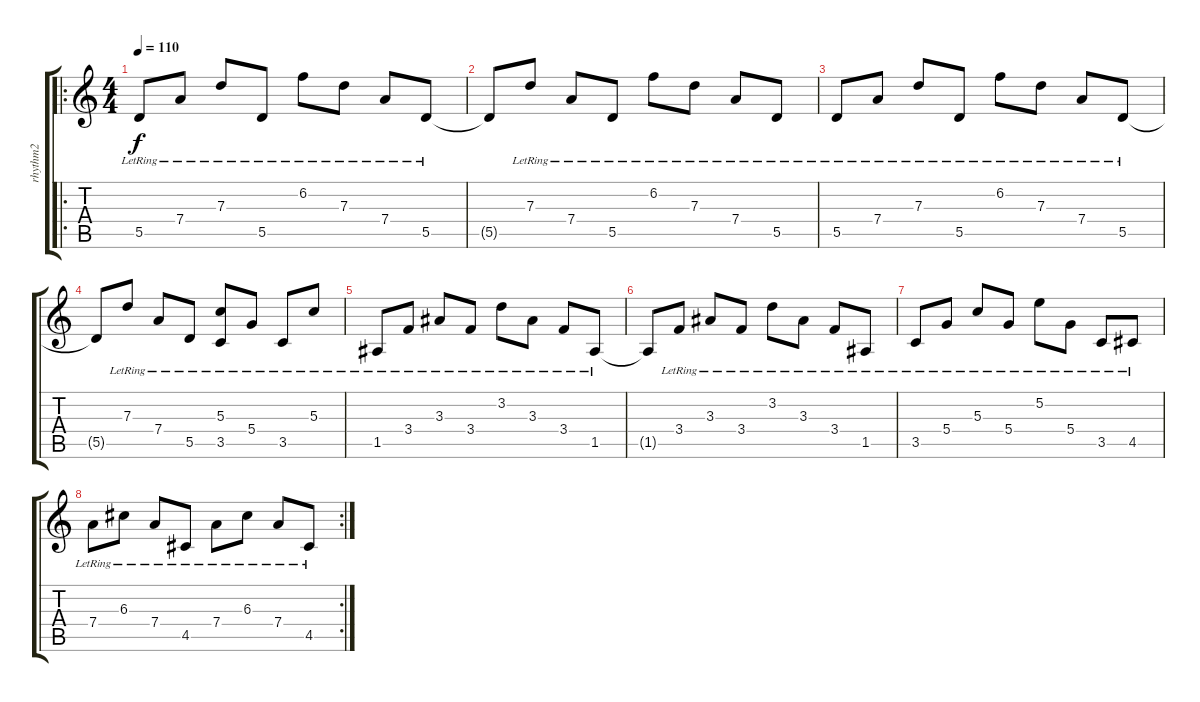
\track ("rhythm2" "rhythm2") {instrument acousticguitarnylon}
\staff {score tabs}
\tuning (E4 B3 G3 D3 A2 E2) {hide}
\ro
\ts (4 4)
\tempo 110
\clef g2
\ks c
5.5{lr}.8{dy f} 7.4{lr}.8 7.3{lr}.8 5.5{lr}.8 6.2{lr}.8 7.3{lr}.8 7.4{lr}.8 5.5{lr}.8 |
5.5{t}.8 7.3{lr}.8 7.4{lr}.8 5.5{lr}.8 6.2{lr}.8 7.3{lr}.8 7.4{lr}.8 5.5{lr}.8 |
5.5{lr}.8 7.4{lr}.8 7.3{lr}.8 5.5{lr}.8 6.2{lr}.8 7.3{lr}.8 7.4{lr}.8 5.5{lr}.8 |
5.5{t}.8 7.3{lr}.8 7.4{lr}.8 5.5{lr}.8 (5.3{lr} 3.5{lr}).8 5.4{lr}.8 3.5{lr}.8 5.3{lr}.8 |
1.5{lr}.8 3.4{lr}.8 3.3{lr}.8 3.4{lr}.8 3.2{lr}.8 3.3{lr}.8 3.4{lr}.8 1.5{lr}.8 |
1.5{t}.8 3.4{lr}.8 3.3{lr}.8 3.4{lr}.8 3.2{lr}.8 3.3{lr}.8 3.4{lr}.8 1.5{lr}.8 |
3.5{lr}.8 5.4{lr}.8 5.3{lr}.8 5.4{lr}.8 5.2{lr}.8 5.4{lr}.8 3.5{lr}.8 4.5{lr}.8 |
\rc 2
7.4{lr}.8 6.3{lr}.8 7.4{lr}.8 4.5{lr}.8 7.4{lr}.8 6.3{lr}.8 7.4{lr}.8 4.5{lr}.8
